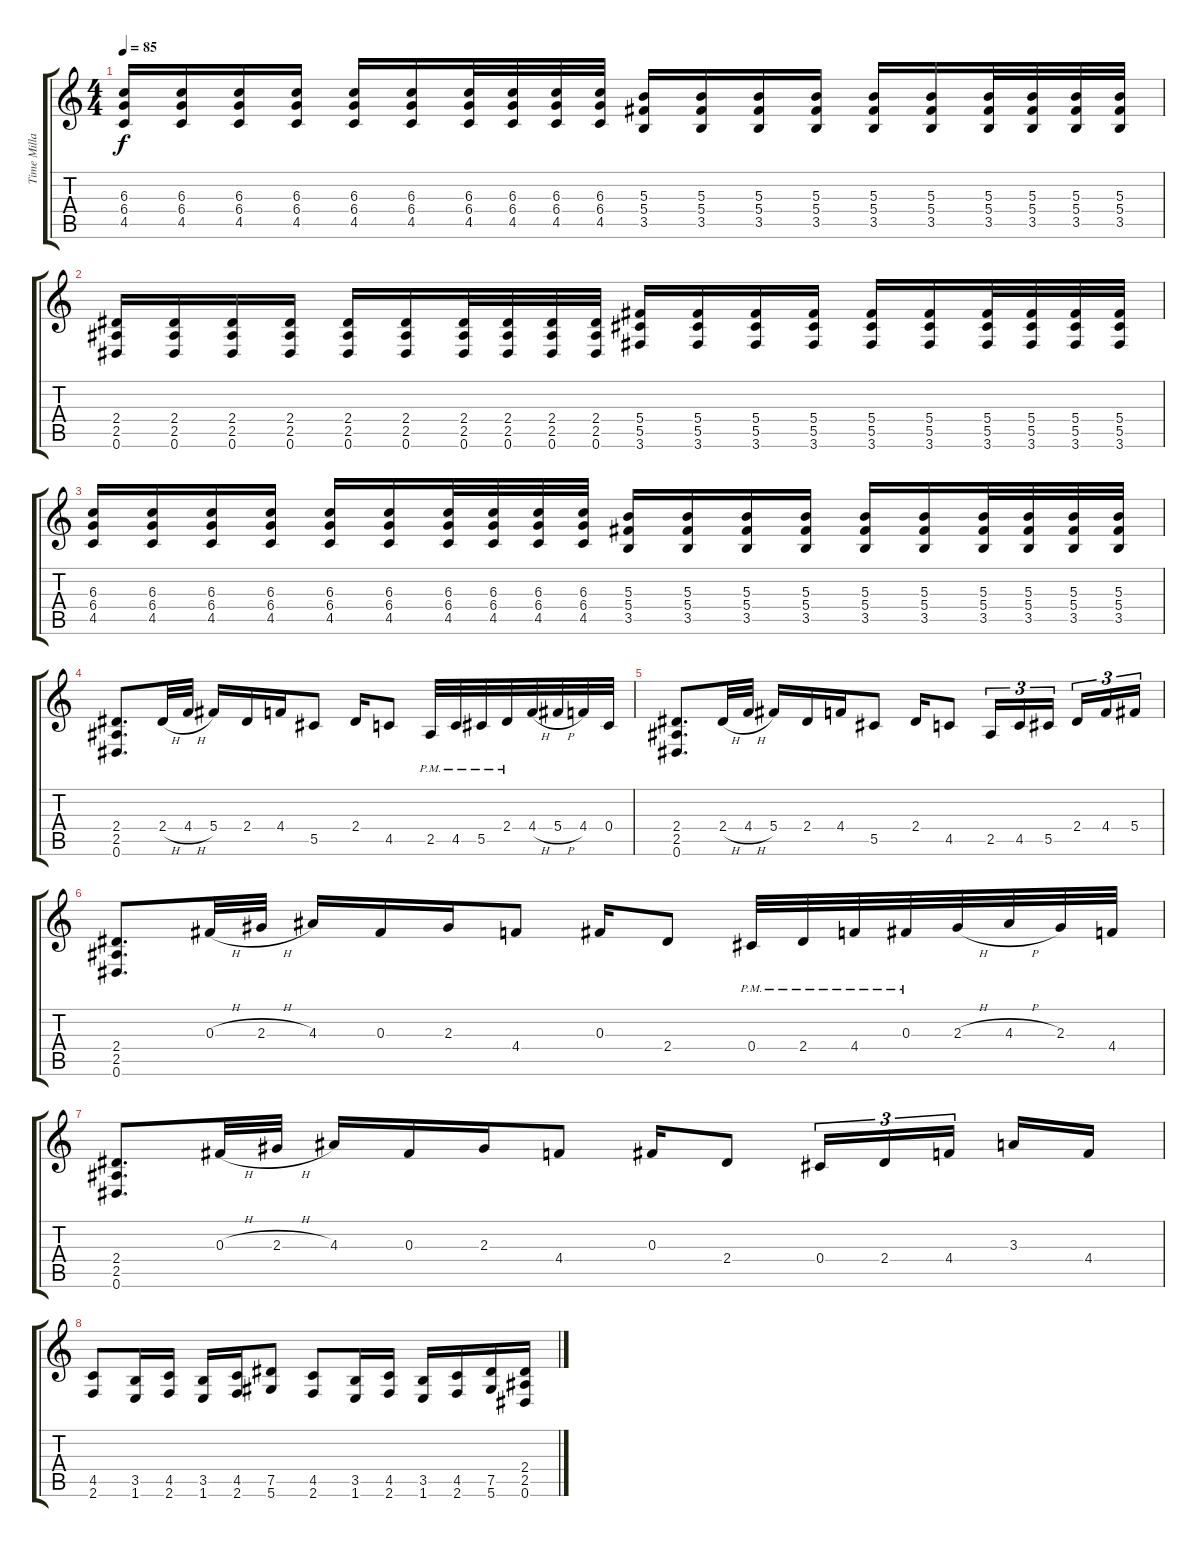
\track ("Time Millar" "Time Milla") {instrument distortionguitar}
\staff {score tabs}
\tuning (Eb4 Bb3 Gb3 Db3 Ab2 Eb2) {hide}
\ts (4 4)
\tempo 85
\clef g2
\ks c
(6.3 6.4 4.5).16{dy f} (6.3 6.4 4.5).16 (6.3 6.4 4.5).16 (6.3 6.4 4.5).16 (6.3 6.4 4.5).16 (6.3 6.4 4.5).16 (6.3 6.4 4.5).32 (6.3 6.4 4.5).32 (6.3 6.4 4.5).32 (6.3 6.4 4.5).32 (5.3 5.4 3.5).16 (5.3 5.4 3.5).16 (5.3 5.4 3.5).16 (5.3 5.4 3.5).16 (5.3 5.4 3.5).16 (5.3 5.4 3.5).16 (5.3 5.4 3.5).32 (5.3 5.4 3.5).32 (5.3 5.4 3.5).32 (5.3 5.4 3.5).32 |
(2.4 2.5 0.6).16 (2.4 2.5 0.6).16 (2.4 2.5 0.6).16 (2.4 2.5 0.6).16 (2.4 2.5 0.6).16 (2.4 2.5 0.6).16 (2.4 2.5 0.6).32 (2.4 2.5 0.6).32 (2.4 2.5 0.6).32 (2.4 2.5 0.6).32 (5.4 5.5 3.6).16 (5.4 5.5 3.6).16 (5.4 5.5 3.6).16 (5.4 5.5 3.6).16 (5.4 5.5 3.6).16 (5.4 5.5 3.6).16 (5.4 5.5 3.6).32 (5.4 5.5 3.6).32 (5.4 5.5 3.6).32 (5.4 5.5 3.6).32 |
(6.3 6.4 4.5).16 (6.3 6.4 4.5).16 (6.3 6.4 4.5).16 (6.3 6.4 4.5).16 (6.3 6.4 4.5).16 (6.3 6.4 4.5).16 (6.3 6.4 4.5).32 (6.3 6.4 4.5).32 (6.3 6.4 4.5).32 (6.3 6.4 4.5).32 (5.3 5.4 3.5).16 (5.3 5.4 3.5).16 (5.3 5.4 3.5).16 (5.3 5.4 3.5).16 (5.3 5.4 3.5).16 (5.3 5.4 3.5).16 (5.3 5.4 3.5).32 (5.3 5.4 3.5).32 (5.3 5.4 3.5).32 (5.3 5.4 3.5).32 |
(2.4 2.5 0.6).8{d} 2.4{h}.32 4.4{h}.32 5.4.16 2.4.16 4.4.16 5.5.8 2.4.16 4.5.8 2.5{pm}.32 4.5{pm}.32 5.5{pm}.32 2.4{pm}.32 4.4{h}.32 5.4{h}.32 4.4.32 0.4.32 |
(2.4 2.5 0.6).8{d} 2.4{h}.32 4.4{h}.32 5.4.16 2.4.16 4.4.16 5.5.8 2.4.16 4.5.8 2.5.16{tu (3 2)} 4.5.16{tu (3 2)} 5.5.16{tu (3 2) beam splitsecondary} 2.4.16{tu (3 2)} 4.4.16{tu (3 2)} 5.4.16{tu (3 2)} |
(2.4 2.5 0.6).8{d} 0.3{h}.32 2.3{h}.32 4.3.16 0.3.16 2.3.16 4.4.8 0.3.16 2.4.8 0.4{pm}.32 2.4{pm}.32 4.4{pm}.32 0.3{pm}.32 2.3{h}.32 4.3{h}.32 2.3.32 4.4.32 |
(2.4 2.5 0.6).8{d} 0.3{h}.32 2.3{h}.32 4.3.16 0.3.16 2.3.16 4.4.8 0.3.16 2.4.8 0.4.16{tu (3 2)} 2.4.16{tu (3 2)} 4.4.16{tu (3 2) beam splitsecondary} 3.3.16 4.4.16 |
(4.5 2.6).8 (3.5 1.6).16 (4.5 2.6).16 (3.5 1.6).16 (4.5 2.6).16 (7.5 5.6).8 (4.5 2.6).8 (3.5 1.6).16 (4.5 2.6).16 (3.5 1.6).16 (4.5 2.6).16 (7.5 5.6).16 (2.4 2.5 0.6).16
